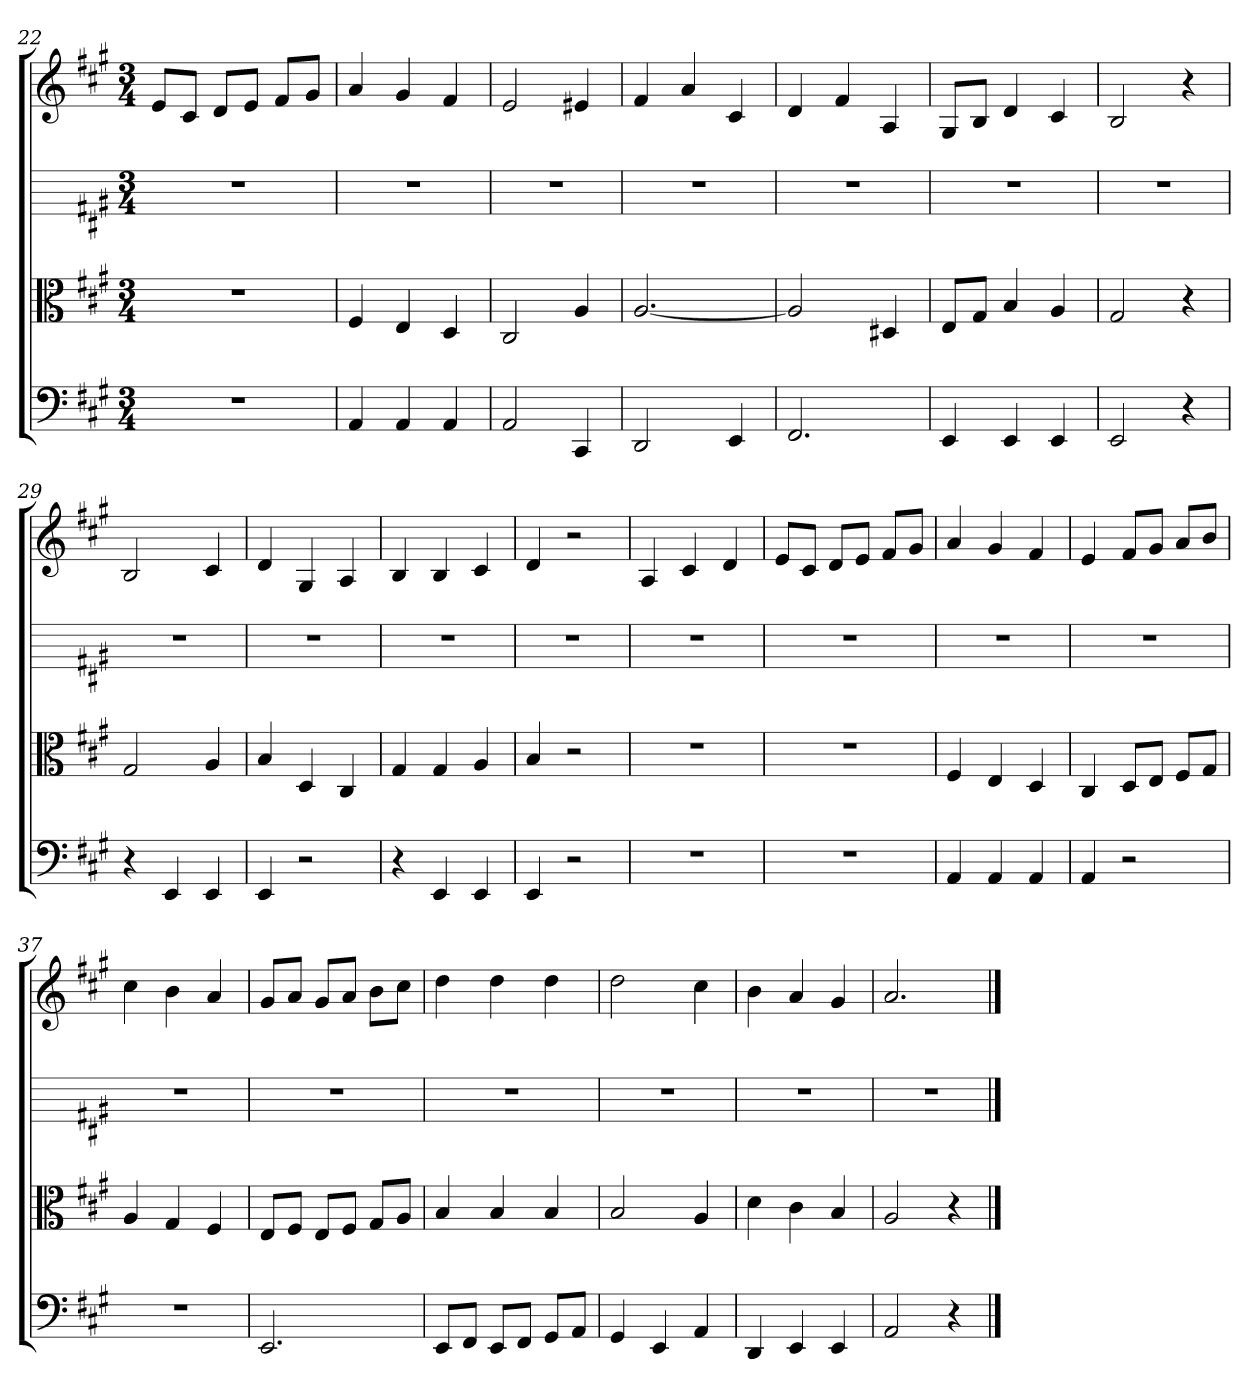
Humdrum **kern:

**kern	**kern	**kern	**kern
*part4	*part3	*part2	*part1
*staff4	*staff3	*staff2	*staff1
*clefF4	*clefC3	*	*
*k[f#c#g#]	*k[f#c#g#]	*k[f#c#g#]	*k[f#c#g#]
*A:	*A:	*A:	*A:
*M3/4	*M3/4	*M3/4	*M3/4
=22	=22	=22	=22
2.r	2.r	2.r	8eL
.	.	.	8c#J
.	.	.	8dL
.	.	.	8eJ
.	.	.	8f#L
.	.	.	8g#J
=23	=23	=23	=23
4AA	4F#	2.r	4a
4AA	4E	.	4g#
4AA	4D	.	4f#
=24	=24	=24	=24
2AA	2C#	2.r	2e
4CC#	4A	.	4e#X
=25	=25	=25	=25
2DD	[2.A	2.r	4f#
.	.	.	4a
4EE	.	.	4c#
=26	=26	=26	=26
2.FF#	2A]	2.r	4d
.	.	.	4f#
.	4D#X	.	4A
=27	=27	=27	=27
4EE	8E/L	2.r	8G#L
.	8G#/J	.	8BJ
4EE	4B	.	4d
4EE	4A	.	4c#
=28	=28	=28	=28
2EE	2G#	2.r	2B
4r	4r	.	4r
=29	=29	=29	=29
4r	2G#	2.r	2B
4EE	.	.	.
4EE	4A	.	4c#
=30	=30	=30	=30
4EE	4B	2.r	4d
2r	4D	.	4G#
.	4C#	.	4A
=31	=31	=31	=31
4r	4G#	2.r	4B
4EE	4G#	.	4B
4EE	4A	.	4c#
=32	=32	=32	=32
4EE	4B	2.r	4d
2r	2r	.	2r
=33	=33	=33	=33
2.r	2.r	2.r	4A
.	.	.	4c#
.	.	.	4d
=34	=34	=34	=34
2.r	2.r	2.r	8eL
.	.	.	8c#J
.	.	.	8dL
.	.	.	8eJ
.	.	.	8f#L
.	.	.	8g#J
=35	=35	=35	=35
4AA	4F#	2.r	4a
4AA	4E	.	4g#
4AA	4D	.	4f#
=36	=36	=36	=36
4AA	4C#	2.r	4e
2r	8D/L	.	8f#L
.	8E/J	.	8g#J
.	8F#/L	.	8aL
.	8G#/J	.	8bJ
=37	=37	=37	=37
2.r	4A	2.r	4cc#
.	4G#	.	4b
.	4F#	.	4a
=38	=38	=38	=38
2.EE	8E/L	2.r	8g#L
.	8F#/J	.	8aJ
.	8E/L	.	8g#L
.	8F#/J	.	8aJ
.	8G#/L	.	8bL
.	8A/J	.	8cc#J
=39	=39	=39	=39
8EE/L	4B	2.r	4dd
8FF#/J	.	.	.
8EE/L	4B	.	4dd
8FF#/J	.	.	.
8GG#/L	4B	.	4dd
8AA/J	.	.	.
=40	=40	=40	=40
4GG#	2B	2.r	2dd
4EE	.	.	.
4AA	4A	.	4cc#
=41	=41	=41	=41
4DD	4d	2.r	4b
4EE	4c#	.	4a
4EE	4B	.	4g#
=42	=42	=42	=42
2AA	2A	2.r	2.a
4r	4r	.	.
==	==	==	==
*-	*-	*-	*-
